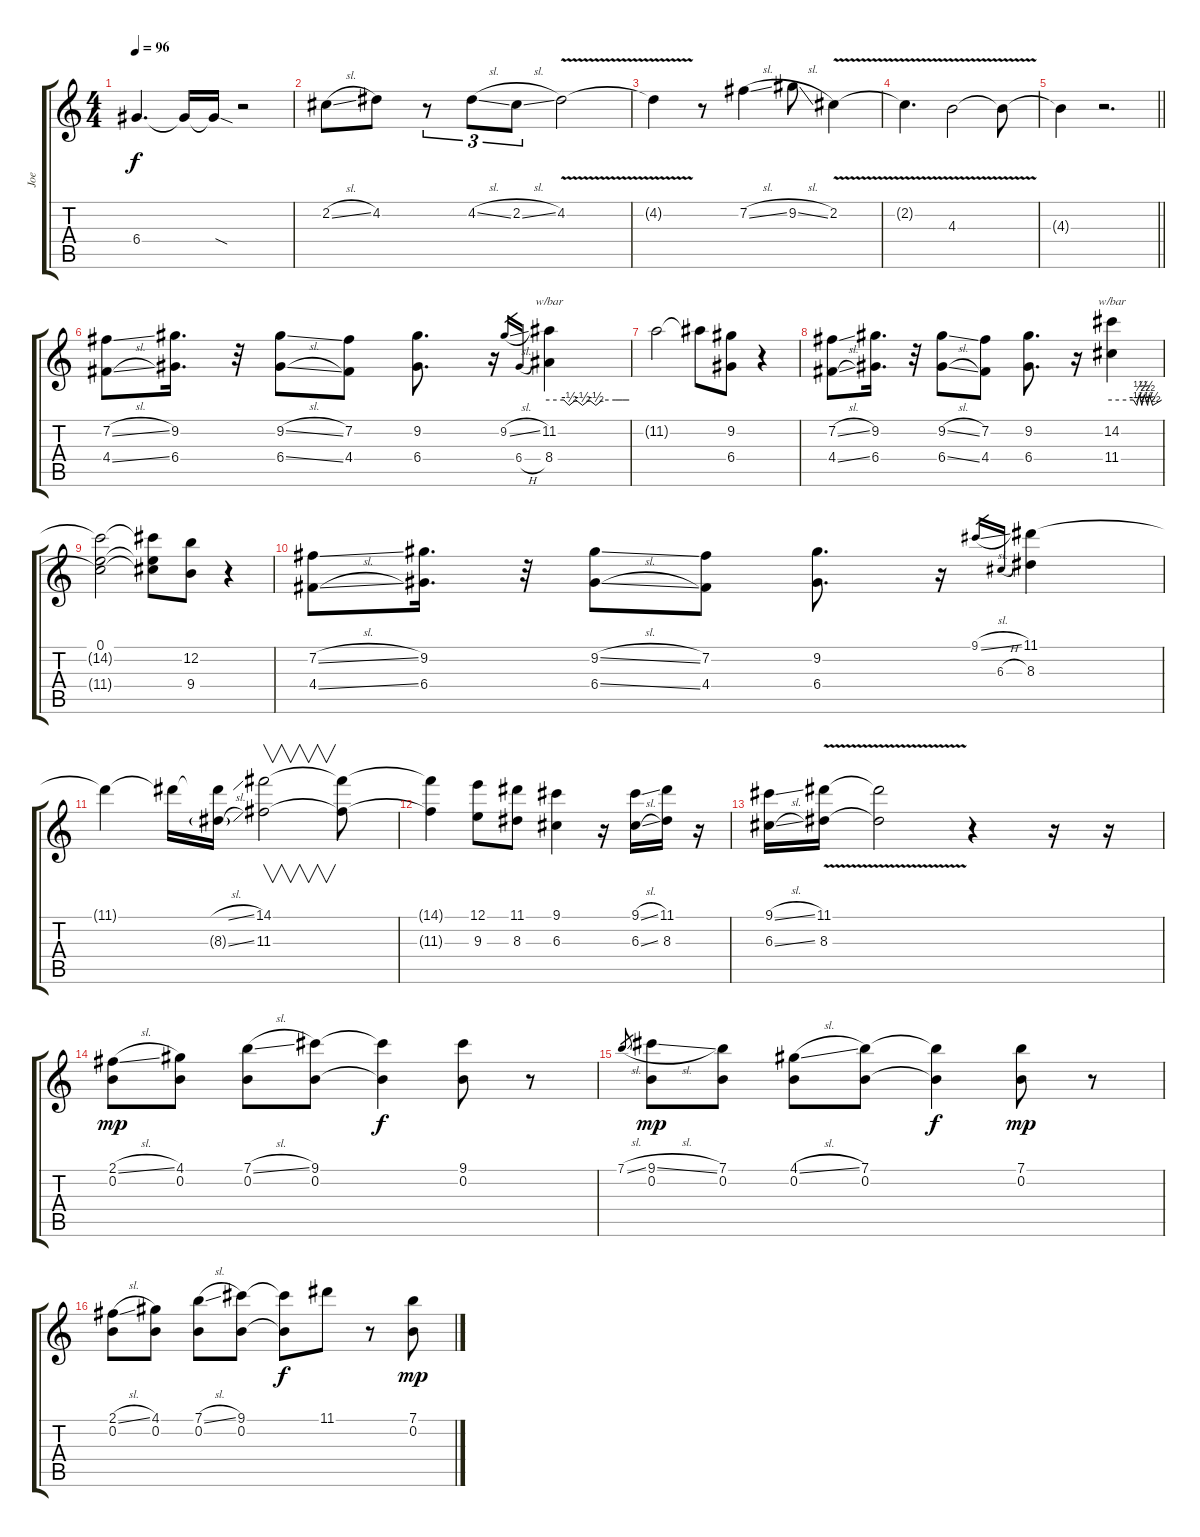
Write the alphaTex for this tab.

\track ("Joe" "Joe") {instrument distortionguitar}
\staff {score tabs}
\tuning (E4 B3 G3 D3 A2 E2) {hide}
\ts (4 4)
\tempo 96
\clef g2
\ks c
6.4{t}.4{d dy f} 6.4{t}.16 6.4{sod t}.16 r.2 |
2.2{sl}.8 4.2.8 r.8{tu (3 2)} 4.2{sl}.8{tu (3 2)} 2.2{sl}.8{tu (3 2)} 4.2{v}.2 |
4.2{t}.4 r.8 7.2{sl}.4 9.2{sl}.8 2.2{v}.4 |
2.2{t}.4{d} 4.3{v}.2 4.3{t}.8 |
\barLineRight lightlight
4.3{t}.4 r.2{d} |
(7.2{sl} 4.4{sl}).8 (9.2 6.4).16{d} r.32 (9.2{sl} 6.4{sl}).8 (7.2 4.4).8 (9.2 6.4).8{d} r.16 9.2{sl}.16{gr} 6.4{h}.16{gr} (11.2 8.4).4{tbe (custom default 0 0 11 0 15 -2 20 0 25 -2 30 0 35 -2 40 0 50 0 55 0 60 0)} |
11.2{t}.2 11.2{t}.8 (9.2 6.4).8 r.4 |
(7.2{sl} 4.4{sl}).8 (9.2 6.4).16{d} r.32 (9.2{sl} 6.4{sl}).8 (7.2 4.4).8 (9.2 6.4).8{d} r.16 (14.2 11.4).4{tbe (custom default 0 0 26 0 30 -2 33 2 36 -2 39 2 43 -2 45 2 49 -2 60 0)} |
(0.1 14.2{t} 11.4{t}).2 (0.1{t} 14.2{t} 11.4{t}).8 (12.2 9.4).8 r.4 |
(7.2{sl} 4.4{sl}).8 (9.2 6.4).16{d} r.32 (9.2{sl} 6.4{sl}).8 (7.2 4.4).8 (9.2 6.4).8{d} r.16 9.1{sl}.16{gr} 6.3{h}.16{gr} (11.1 8.3).4 |
11.1{t}.4 11.1{t}.16 (11.1{sl t} 8.3{sl g}).16 (14.1 11.3).2{v} (14.1{t} 11.3{t}).8 |
(14.1{t} 11.3{t}).4 (12.1 9.3).8 (11.1 8.3).8 (9.1 6.3).4 r.16 (9.1{sl} 6.3{sl}).16 (11.1 8.3).16 r.16 |
(9.1{sl} 6.3{sl}).16 (11.1{v} 8.3{v}).16 (11.1{t} 8.3{t}).2 r.4 r.16 r.16 |
(2.1{sl} 0.2).8{dy mp} (4.1 0.2).8 (7.1{sl} 0.2).8 (9.1 0.2).8 (9.1{t} 0.2{t}).4{dy f} (9.1 0.2).8 r.8 |
7.1{sl}.8{gr} (9.1{sl} 0.2).8{dy mp} (7.1 0.2).8 (4.1{sl} 0.2).8 (7.1 0.2).8 (7.1{t} 0.2{t}).4{dy f} (7.1 0.2).8{dy mp} r.8 |
(2.1{sl} 0.2).8 (4.1 0.2).8 (7.1{sl} 0.2).8 (9.1 0.2).8 (9.1{t} 0.2{t}).8{dy f} 11.1.8 r.8 (7.1 0.2).8{dy mp}
